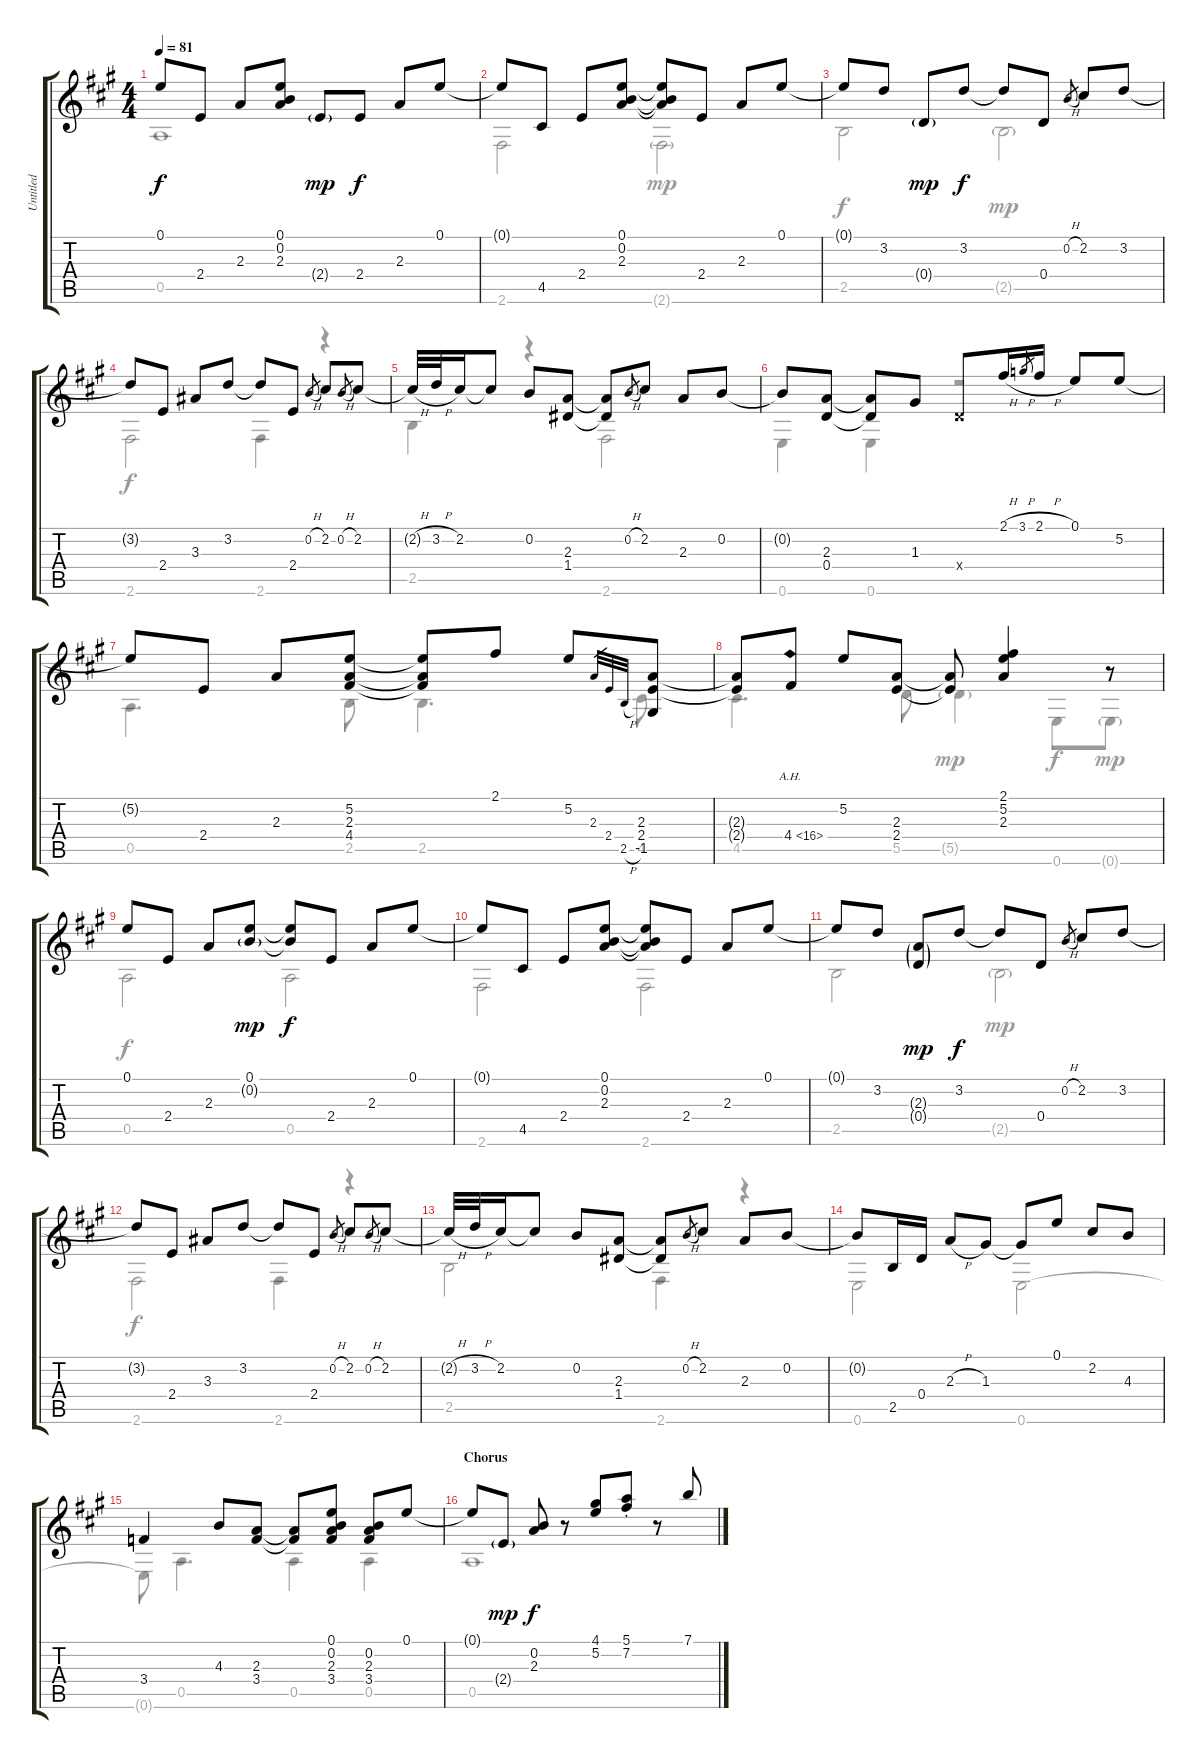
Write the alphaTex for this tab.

\track ("Untitled" "Untitled") {instrument acousticguitarsteel}
\staff {score tabs}
\tuning (E4 B3 G3 D3 A2 E2) {hide}
\voice
\ts (4 4)
\tempo 81
\clef g2
\ks a
0.1.8{dy f instrument acousticguitarsteel} 2.4.8 2.3.8 (0.1 0.2 2.3).8 2.4{g}.8{dy mp} 2.4.8{dy f} 2.3.8 0.1.8 |
0.1{t}.8 4.5.8 2.4.8 (0.1 0.2 2.3).8 (0.1{t} 0.2{t} 2.3{t}).8 2.4.8 2.3.8 0.1.8 |
0.1{t}.8 3.2.8 0.4{g}.8{dy mp} 3.2.8{dy f} 3.2{t}.8 0.4.8 0.2{h}.8{gr} 2.2.8 3.2.8 |
3.2{t}.8 2.4.8 3.3.8 3.2.8 3.2{t}.8 2.4.8 0.2{h}.8{gr} 2.2.8 0.2{h}.8{gr} 2.2.8 |
2.2{h t}.32 3.2{h}.32 2.2.16 2.2{t}.8 0.2.8 (2.3 1.4).8 (2.3{t} 1.4{t}).8 0.2{h}.8{gr} 2.2.8 2.3.8 0.2.8 |
0.2{t}.8 (2.3 0.4).8 (2.3{t} 0.4{t}).8 1.3.8 0.4{x}.8 2.1{h}.16 3.1{h}.8{gr} 2.1{h}.16 0.1.8 5.2.8 |
5.2{t}.8 2.4.8 2.3.8 (5.2 2.3 4.4).8 (5.2{t} 2.3{t} 4.4{t}).8 2.1.8 5.2.8 2.3.32{gr} 2.4.32{gr} 2.5{h}.32{gr} (2.3 2.4 -1.5).8 |
(2.3{t} 2.4{t}).8 4.4{ah 12}.8 5.2.8 (2.3 2.4).8 (2.3{t} 2.4{t}).8 (2.1 5.2 2.3).4 r.8 |
0.1.8 2.4.8 2.3.8 (0.1 0.2{g}).8{dy mp} (0.1{t} 0.2{t}).8{dy f} 2.4.8 2.3.8 0.1.8 |
0.1{t}.8 4.5.8 2.4.8 (0.1 0.2 2.3).8 (0.1{t} 0.2{t} 2.3{t}).8 2.4.8 2.3.8 0.1.8 |
0.1{t}.8 3.2.8 (2.3{g} 0.4{g}).8{dy mp} 3.2.8{dy f} 3.2{t}.8 0.4.8 0.2{h}.8{gr} 2.2.8 3.2.8 |
3.2{t}.8 2.4.8 3.3.8 3.2.8 3.2{t}.8 2.4.8 0.2{h}.8{gr} 2.2.8 0.2{h}.8{gr} 2.2.8 |
2.2{h t}.32 3.2{h}.32 2.2.16 2.2{t}.8 0.2.8 (2.3 1.4).8 (2.3{t} 1.4{t}).8 0.2{h}.8{gr} 2.2.8 2.3.8 0.2.8 |
0.2{t}.8 2.5.16 0.4.16 2.3{h}.8 1.3.8 1.3{t}.8 0.1.8 2.2.8 4.3.8 |
3.4.4 4.3.8 (2.3 3.4).8 (2.3{t} 3.4{t}).8 (0.1 0.2 2.3 3.4).8 (0.2 2.3 3.4).8 0.1.8 |
\section ("" "Chorus")
0.1{t}.8 2.4{g}.8{dy mp} (0.2 2.3).8{dy f} r.8 (4.1 5.2).8 (5.1{st} 7.2{st}).8 r.8 7.1.8
\voice
\clef g2
\ottava regular
\simile none
\ks a
0.5.1{dy f} |
2.6.2 2.6{g}.2{dy mp} |
2.5.2{dy f} 2.5{g}.2{dy mp} |
2.6.2{dy f} 2.6.4 r.4 |
2.5.4 r.4 2.6.2 |
0.6.4 0.6.4 r.2 |
0.5.4{d} 2.5.8 2.5.4{d} 4.5.8 |
4.5.4{d} 5.5.8 5.5{g}.4{dy mp} 0.6.8{dy f} 0.6{g}.8{dy mp} |
0.5.2{dy f} 0.5.2 |
2.6.2 2.6.2 |
2.5.2 2.5{g}.2{dy mp} |
2.6.2{dy f} 2.6.4 r.4 |
2.5.2 2.6.4 r.4 |
0.6.2 0.6.2 |
0.6{t}.8 0.5.4{d} 0.5.4 0.5.4 |
0.5.1
